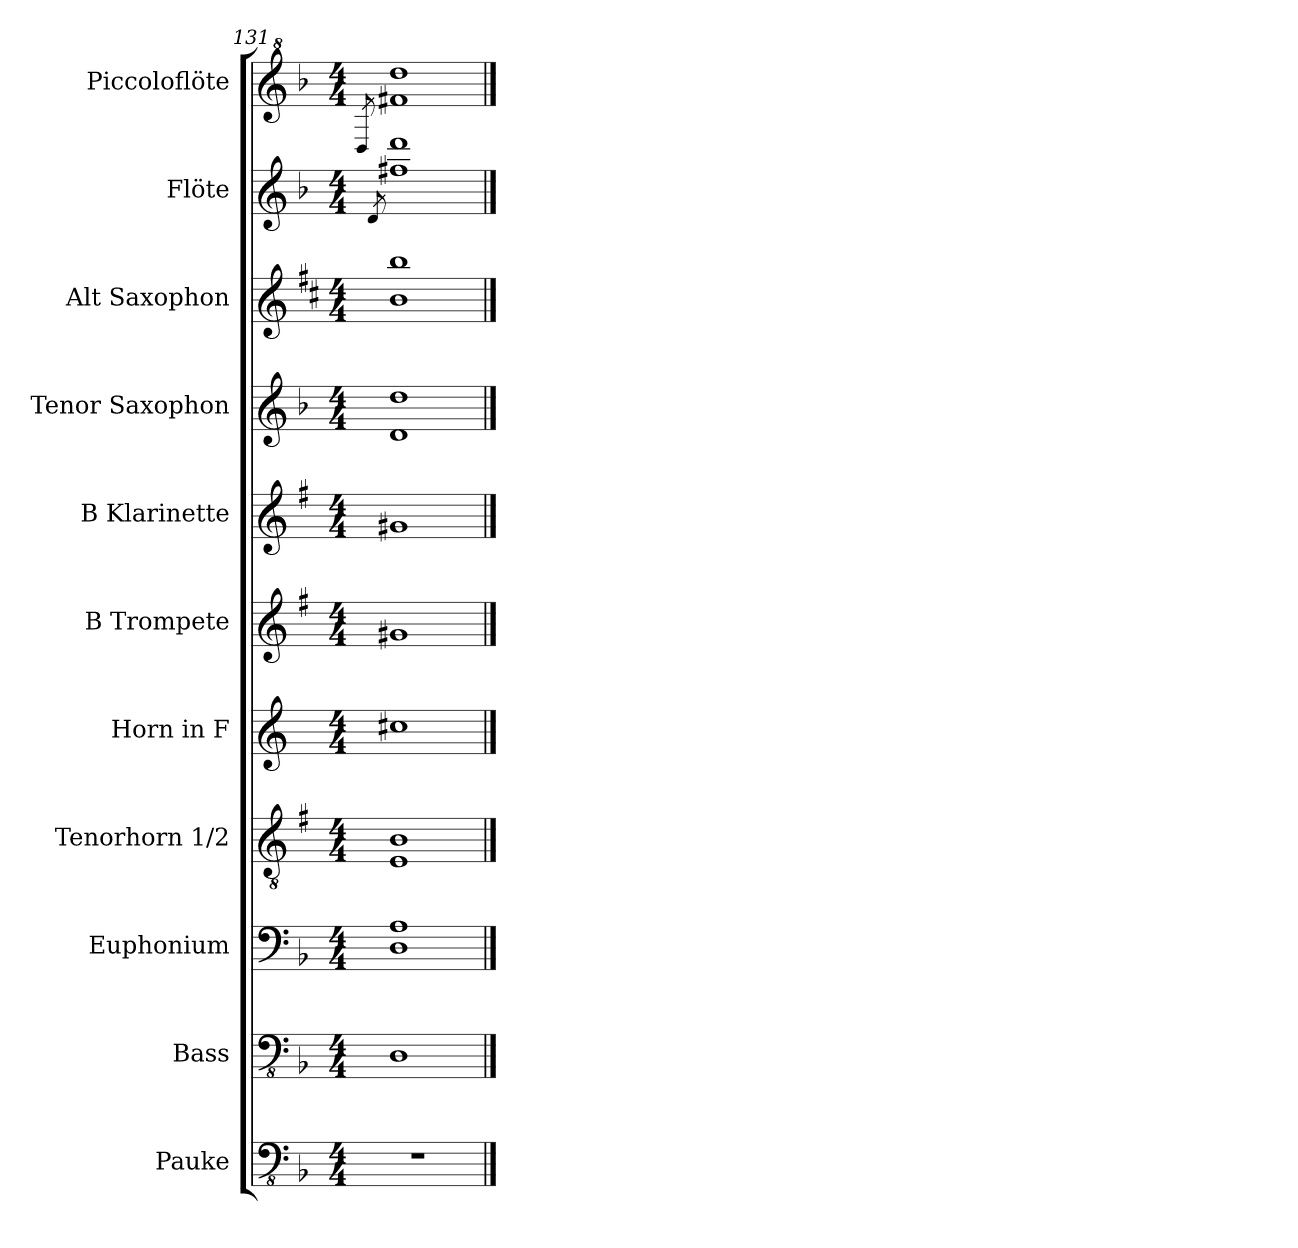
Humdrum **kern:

**kern	**kern	**kern	**kern	**kern	**kern	**kern	**kern	**kern	**kern	**kern
*part11	*part10	*part9	*part8	*part7	*part6	*part5	*part4	*part3	*part2	*part1
*staff11	*staff10	*staff9	*staff8	*staff7	*staff6	*staff5	*staff4	*staff3	*staff2	*staff1
*I"Pauke	*I"Bass	*I"Euphonium	*I"Tenorhorn 1/2	*I"Horn in F	*I"B Trompete	*I"B Klarinette	*I"Tenor Saxophon	*I"Alt Saxophon	*I"Flöte	*I"Piccoloflöte
*I'Pk.	*I'B.	*I'Euph.	*I'Th. 1/2	*	*I'B Tpt.	*I'B Kl.	*I'T. Sax.	*I'A. Sax.	*I'Fl.	*I'Picc.
*clefFv4	*clefFv4	*clefF4	*clefGv2	*clefG2	*clefG2	*clefG2	*clefG2	*clefG2	*clefG2	*clefG^2
*	*	*	*ITrd1c2	*ITrd4c7	*ITrd1c2	*ITrd1c2	*ITrd8c14	*ITrd5c9	*	*ITrd-7c-12
*k[b-]	*k[b-]	*k[b-]	*k[b-]	*k[b-]	*k[b-]	*k[b-]	*k[b-]	*k[b-]	*k[b-]	*k[b-]
*M4/4	*M4/4	*M4/4	*M4/4	*M4/4	*M4/4	*M4/4	*M4/4	*M4/4	*M4/4	*M4/4
=131	=131	=131	=131	=131	=131	=131	=131	=131	=131	=131
.	.	.	.	.	.	.	.	.	8qd/	8qdd/
1r	1DD	1D 1A	1D 1A	1f#X	1f#X	1f#X	1D 1d	1d 1dd	1ff#X 1ddd	1fff#X 1dddd
==	==	==	==	==	==	==	==	==	==	==
*-	*-	*-	*-	*-	*-	*-	*-	*-	*-	*-
